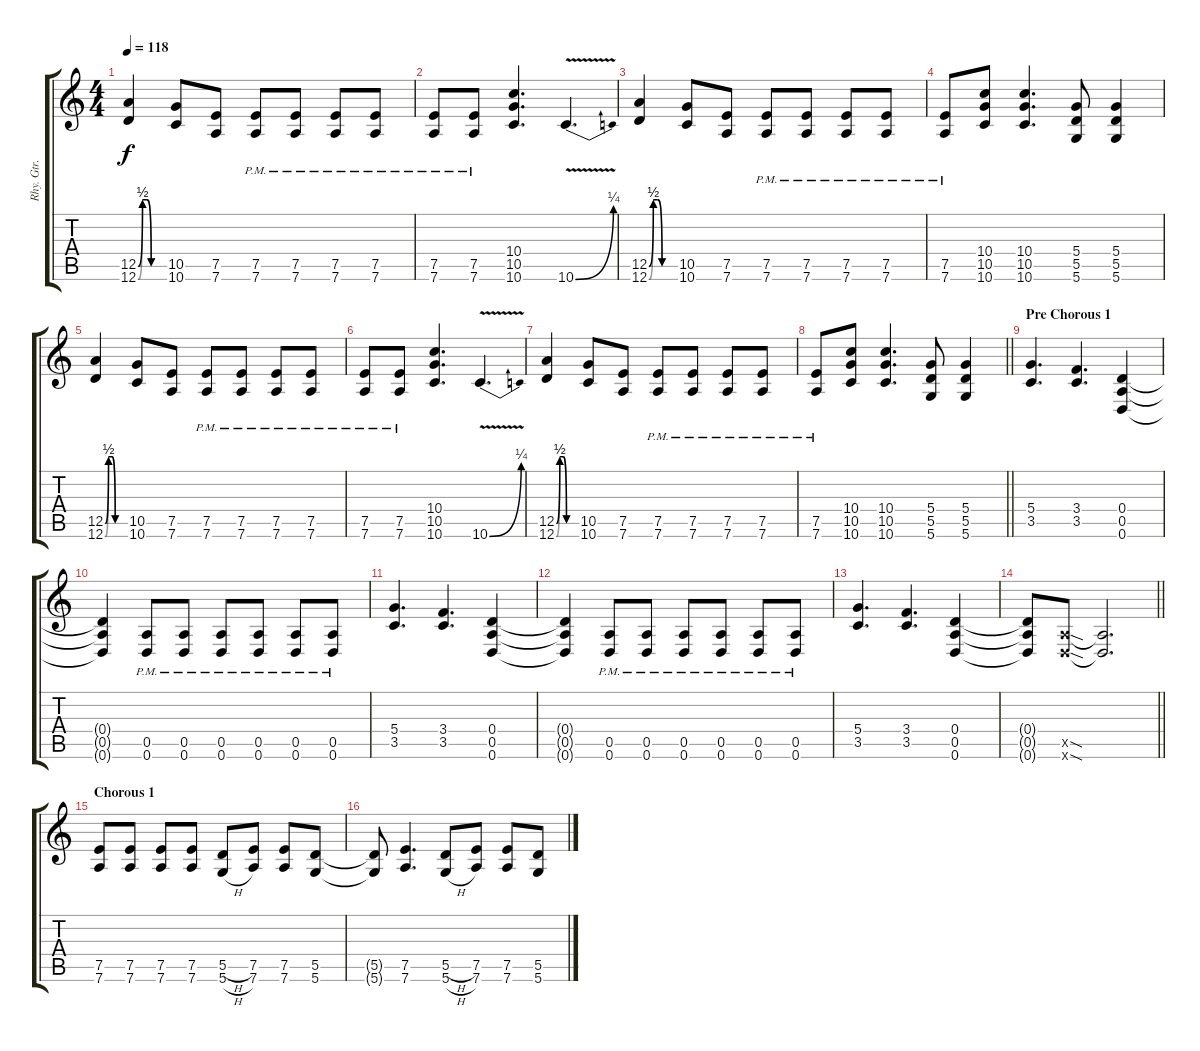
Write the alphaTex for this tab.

\track ("Rhy. Gtr. 1" "Rhy. Gtr. ") {instrument distortionguitar}
\staff {score tabs}
\tuning (E4 B3 G3 D3 A2 D2) {hide}
\ts (4 4)
\tempo 118
\clef g2
\ks c
(12.5{be (custom 0 0 10 2 20 2 30 0 60 0)} 12.6{be (custom 0 0 10 2 20 2 30 0 60 0)}).4{dy f} (10.5 10.6).8 (7.5 7.6).8 (7.5{pm} 7.6{pm}).8 (7.5{pm} 7.6{pm}).8 (7.5{pm} 7.6{pm}).8 (7.5{pm} 7.6{pm}).8 |
(7.5{pm} 7.6{pm}).8 (7.5{pm} 7.6{pm}).8 (10.4 10.5 10.6).4{d} 10.6{be (bend 0 0 60 1) v}.4{d} |
(12.5{be (custom 0 0 10 2 20 2 30 0 60 0)} 12.6{be (custom 0 0 10 2 20 2 30 0 60 0)}).4 (10.5 10.6).8 (7.5 7.6).8 (7.5{pm} 7.6{pm}).8 (7.5{pm} 7.6{pm}).8 (7.5{pm} 7.6{pm}).8 (7.5{pm} 7.6{pm}).8 |
(7.5{pm} 7.6{pm}).8 (10.4 10.5 10.6).8 (10.4 10.5 10.6).4{d} (5.4 5.5 5.6).8 (5.4 5.5 5.6).4 |
(12.5{be (custom 0 0 10 2 20 2 30 0 60 0)} 12.6{be (custom 0 0 10 2 20 2 30 0 60 0)}).4 (10.5 10.6).8 (7.5 7.6).8 (7.5{pm} 7.6{pm}).8 (7.5{pm} 7.6{pm}).8 (7.5{pm} 7.6{pm}).8 (7.5{pm} 7.6{pm}).8 |
(7.5{pm} 7.6{pm}).8 (7.5{pm} 7.6{pm}).8 (10.4 10.5 10.6).4{d} 10.6{be (bend 0 0 60 1) v}.4{d} |
(12.5{be (custom 0 0 10 2 20 2 30 0 60 0)} 12.6{be (custom 0 0 10 2 20 2 30 0 60 0)}).4 (10.5 10.6).8 (7.5 7.6).8 (7.5{pm} 7.6{pm}).8 (7.5{pm} 7.6{pm}).8 (7.5{pm} 7.6{pm}).8 (7.5{pm} 7.6{pm}).8 |
\barLineRight lightlight
(7.5{pm} 7.6{pm}).8 (10.4 10.5 10.6).8 (10.4 10.5 10.6).4{d} (5.4 5.5 5.6).8 (5.4 5.5 5.6).4 |
\section ("" "Pre Chorous 1")
(5.4 3.5).4{d} (3.4 3.5).4{d} (0.4 0.5 0.6).4 |
(0.4{t} 0.5{t} 0.6{t}).4 (0.5{pm} 0.6{pm}).8 (0.5{pm} 0.6{pm}).8 (0.5{pm} 0.6{pm}).8 (0.5{pm} 0.6{pm}).8 (0.5{pm} 0.6{pm}).8 (0.5{pm} 0.6{pm}).8 |
(5.4 3.5).4{d} (3.4 3.5).4{d} (0.4 0.5 0.6).4 |
(0.4{t} 0.5{t} 0.6{t}).4 (0.5{pm} 0.6{pm}).8 (0.5{pm} 0.6{pm}).8 (0.5{pm} 0.6{pm}).8 (0.5{pm} 0.6{pm}).8 (0.5{pm} 0.6{pm}).8 (0.5{pm} 0.6{pm}).8 |
(5.4 3.5).4{d} (3.4 3.5).4{d} (0.4 0.5 0.6).4 |
\barLineRight lightlight
(0.4{t} 0.5{t} 0.6{t}).8 (0.5{sod x} 0.6{sod x}).8{volume 12} (0.5{t} 0.6{t}).2{d} |
\section ("" "Chorous 1")
(7.5 7.6).8{volume 5} (7.5 7.6).8 (7.5 7.6).8 (7.5 7.6).8 (5.5{h} 5.6{h}).8 (7.5 7.6).8 (7.5 7.6).8 (5.5 5.6).8 |
(5.5{t} 5.6{t}).8 (7.5 7.6).4{d} (5.5{h} 5.6{h}).8 (7.5 7.6).8 (7.5 7.6).8 (5.5 5.6).8
